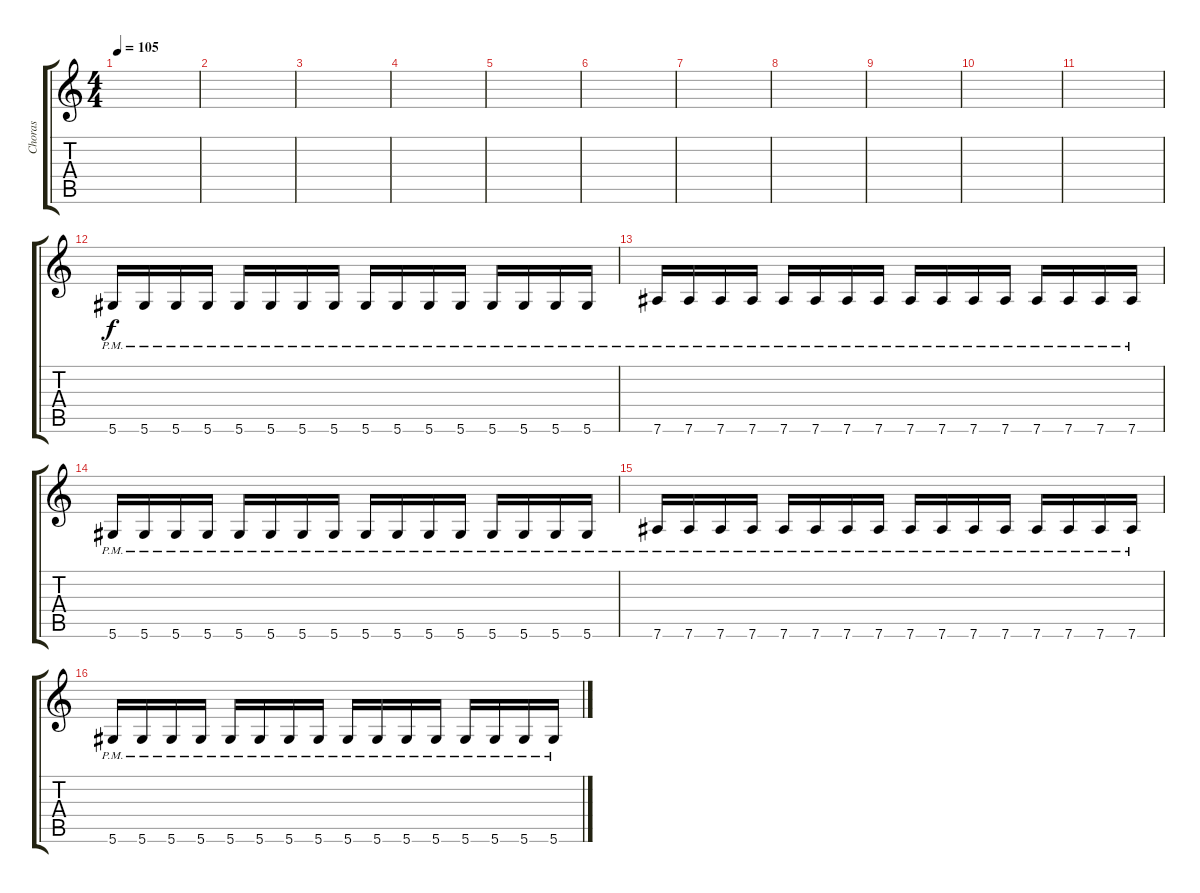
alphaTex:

\track ("Choras" "Choras") {solo instrument electricguitarmuted}
\staff {score tabs}
\tuning (Eb4 Bb3 Gb3 Db3 Ab2 Eb2) {hide}
\ts (4 4)
\tempo 105
\clef g2
\ks c
|
|
|
|
|
|
|
|
|
|
|
5.6{pm}.16 5.6{pm}.16 5.6{pm}.16 5.6{pm}.16 5.6{pm}.16 5.6{pm}.16 5.6{pm}.16 5.6{pm}.16 5.6{pm}.16 5.6{pm}.16 5.6{pm}.16 5.6{pm}.16 5.6{pm}.16 5.6{pm}.16 5.6{pm}.16 5.6{pm}.16 |
7.6{pm}.16 7.6{pm}.16 7.6{pm}.16 7.6{pm}.16 7.6{pm}.16 7.6{pm}.16 7.6{pm}.16 7.6{pm}.16 7.6{pm}.16 7.6{pm}.16 7.6{pm}.16 7.6{pm}.16 7.6{pm}.16 7.6{pm}.16 7.6{pm}.16 7.6{pm}.16 |
5.6{pm}.16 5.6{pm}.16 5.6{pm}.16 5.6{pm}.16 5.6{pm}.16 5.6{pm}.16 5.6{pm}.16 5.6{pm}.16 5.6{pm}.16 5.6{pm}.16 5.6{pm}.16 5.6{pm}.16 5.6{pm}.16 5.6{pm}.16 5.6{pm}.16 5.6{pm}.16 |
7.6{pm}.16 7.6{pm}.16 7.6{pm}.16 7.6{pm}.16 7.6{pm}.16 7.6{pm}.16 7.6{pm}.16 7.6{pm}.16 7.6{pm}.16 7.6{pm}.16 7.6{pm}.16 7.6{pm}.16 7.6{pm}.16 7.6{pm}.16 7.6{pm}.16 7.6{pm}.16 |
5.6{pm}.16 5.6{pm}.16 5.6{pm}.16 5.6{pm}.16 5.6{pm}.16 5.6{pm}.16 5.6{pm}.16 5.6{pm}.16 5.6{pm}.16 5.6{pm}.16 5.6{pm}.16 5.6{pm}.16 5.6{pm}.16 5.6{pm}.16 5.6{pm}.16 5.6{pm}.16
